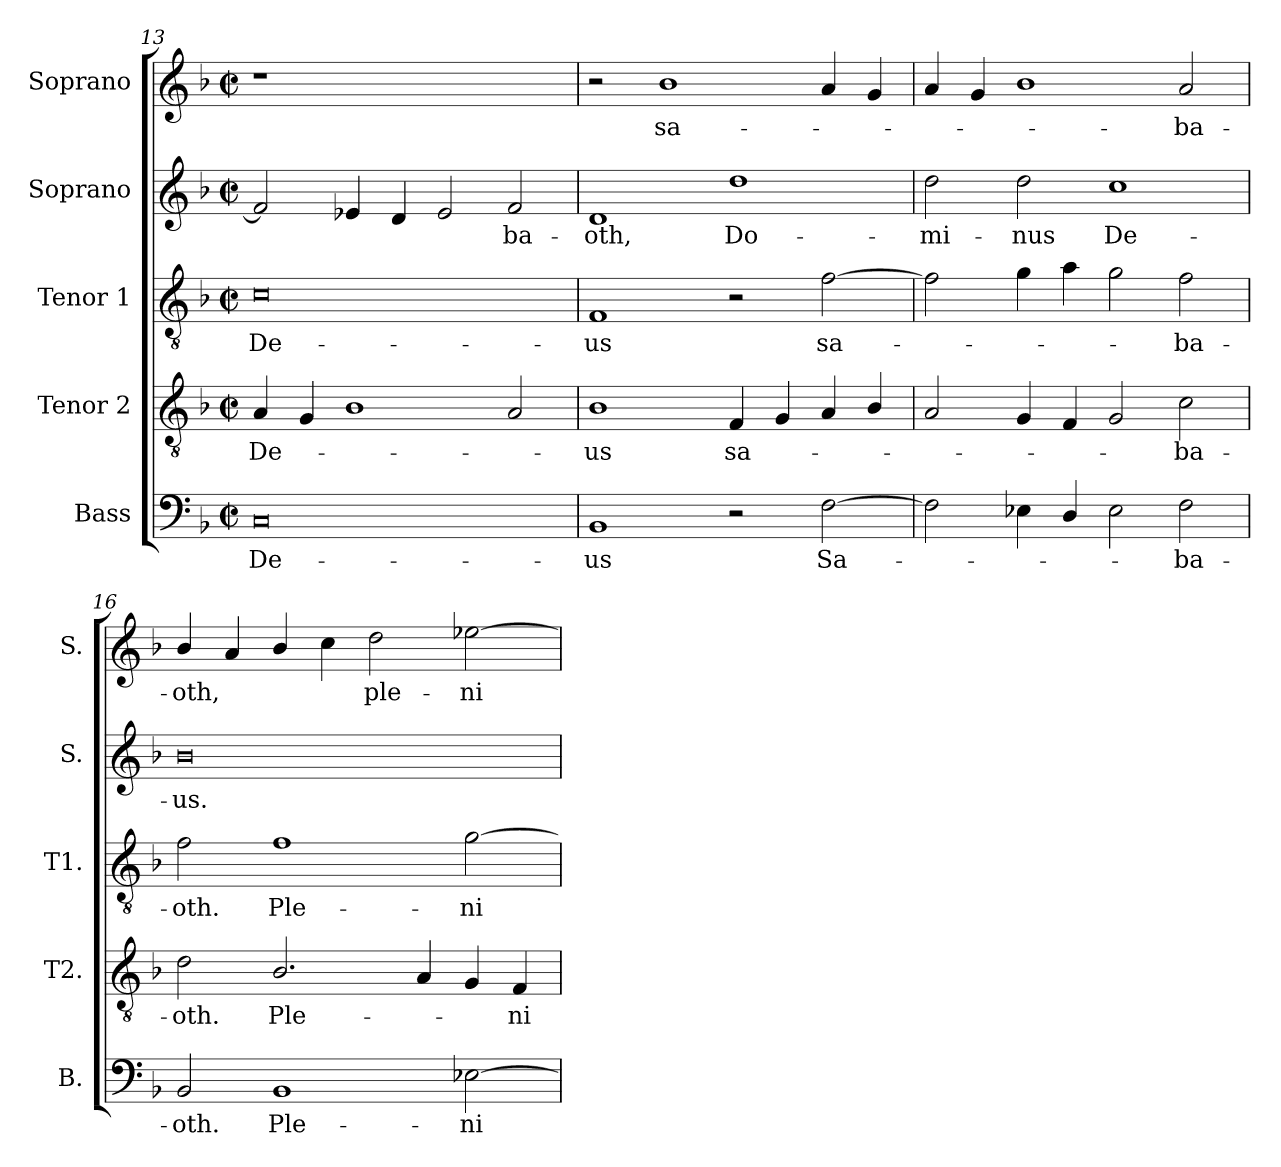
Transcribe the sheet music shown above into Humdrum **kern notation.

**kern	**text	**kern	**text	**kern	**text	**kern	**text	**kern	**text
*part5	*part5	*part4	*part4	*part3	*part3	*part2	*part2	*part1	*part1
*staff5	*staff5	*staff4	*staff4	*staff3	*staff3	*staff2	*staff2	*staff1	*staff1
*I"Bass	*	*I"Tenor 2	*	*I"Tenor 1	*	*I"Soprano	*	*I"Soprano	*
*I'B.	*	*I'T2.	*	*I'T1.	*	*I'S.	*	*I'S.	*
*clefF4	*	*clefGv2	*	*clefGv2	*	*clefG2	*	*clefG2	*
*	*	*ITrd7c12	*	*ITrd7c12	*	*	*	*	*
*k[b-]	*	*k[b-]	*	*k[b-]	*	*k[b-]	*	*k[b-]	*
*F:	*	*F:	*	*F:	*	*F:	*	*F:	*
*M2/2	*	*M2/2	*	*M2/2	*	*M2/2	*	*M2/2	*
*met(c|)	*	*met(c|)	*	*met(c|)	*	*met(c|)	*	*met(c|)	*
=13	=13	=13	=13	=13	=13	=13	=13	=13	=13
!	!LO:LY:b:color=#000000	!	!	!	!	!	!	!	!
!	!	!	!LO:LY:b:color=#000000	!	!	!	!	!	!
!	!	!	!	!	!LO:LY:b:color=#000000	!	!	!LO:N:vis=1	!
0Ci	De-	4AAi/	De-	0Ci	De-	2fi/]	.	1r	.
.	.	4GGi/	.	.	.	.	.	.	.
.	.	1BB-i	.	.	.	4e-i/	.	.	.
.	.	.	.	.	.	4di/	.	.	.
.	.	.	.	.	.	2e-i/	.	1ryy	.
!	!	!	!	!	!	!	!LO:LY:b:color=#000000	!	!
.	.	2AAi/	.	.	.	2fi/	-ba-	.	.
=14	=14	=14	=14	=14	=14	=14	=14	=14	=14
!	!LO:LY:b:color=#000000	!	!	!	!	!	!	!	!
!	!	!	!LO:LY:b:color=#000000	!	!	!	!	!	!
!	!	!	!	!	!LO:LY:b:color=#000000	!	!	!	!
!	!	!	!	!	!	!	!LO:LY:b:color=#000000	!	!
1BB-i	-us	1BB-i	-us	1FFi	-us	1di	-oth,	2r	.
!	!	!	!	!	!	!	!	!	!LO:LY:b:color=#000000
.	.	.	.	.	.	.	.	1b-i	sa-
!	!	!	!LO:LY:b:color=#000000	!	!	!	!	!	!
!	!	!	!	!	!	!	!LO:LY:b:color=#000000	!	!
2r	.	4FFi/	sa-	2r	.	1ddi	Do-	.	.
.	.	4GGi/	.	.	.	.	.	.	.
!	!LO:LY:b:color=#000000	!	!	!	!	!	!	!	!
!	!	!	!	!	!LO:LY:b:color=#000000	!	!	!	!
[>2Fi\	Sa-	4AAi/	.	[>2Fi\	sa-	.	.	4ai/	.
.	.	4BB-i/	.	.	.	.	.	4gi/	.
=15	=15	=15	=15	=15	=15	=15	=15	=15	=15
!	!	!	!	!	!	!	!LO:LY:b:color=#000000	!	!
2Fi\]	.	2AAi/	.	2Fi\]	.	2ddi\	-mi-	4ai/	.
.	.	.	.	.	.	.	.	4gi/	.
!	!	!	!	!	!	!	!LO:LY:b:color=#000000	!	!
4E-i\	.	4GGi/	.	4Gi\	.	2ddi\	-nus	1b-i	.
4Di/	.	4FFi/	.	4Ai\	.	.	.	.	.
!	!	!	!	!	!	!	!LO:LY:b:color=#000000	!	!
2E-i\	.	2GGi/	.	2Gi\	.	1cci	De-	.	.
!	!LO:LY:b:color=#000000	!	!	!	!	!	!	!	!
!	!	!	!LO:LY:b:color=#000000	!	!	!	!	!	!
!	!	!	!	!	!LO:LY:b:color=#000000	!	!	!	!
!	!	!	!	!	!	!	!	!	!LO:LY:b:color=#000000
2Fi\	-ba-	2Ci\	-ba-	2Fi\	-ba-	.	.	2ai/	-ba-
=16	=16	=16	=16	=16	=16	=16	=16	=16	=16
!	!LO:LY:b:color=#000000	!	!	!	!	!	!	!	!
!	!	!	!LO:LY:b:color=#000000	!	!	!	!	!	!
!	!	!	!	!	!LO:LY:b:color=#000000	!	!	!	!
!	!	!	!	!	!	!	!LO:LY:b:color=#000000	!	!
!	!	!	!	!	!	!	!	!	!LO:LY:b:color=#000000
2BB-i/	-oth.	2Di\	-oth.	2Fi\	-oth.	0b-i	-us.	4b-i/	-oth,
.	.	.	.	.	.	.	.	4ai/	.
!	!LO:LY:b:color=#000000	!	!	!	!	!	!	!	!
!	!	!	!LO:LY:b:color=#000000	!	!	!	!	!	!
!	!	!	!	!	!LO:LY:b:color=#000000	!	!	!	!
1BB-i	Ple-	2.BB-i/	Ple-	1Fi	Ple-	.	.	4b-i/	.
.	.	.	.	.	.	.	.	4cci\	.
!	!	!	!	!	!	!	!	!	!LO:LY:b:color=#000000
.	.	.	.	.	.	.	.	2ddi\	ple-
.	.	4AAi/	.	.	.	.	.	.	.
!	!LO:LY:b:color=#000000	!	!	!	!	!	!	!	!
!	!	!	!	!	!LO:LY:b:color=#000000	!	!	!	!
!	!	!	!	!	!	!	!	!	!LO:LY:b:color=#000000
[>2E-i\	-ni	4GGi/	.	[>2Gi\	-ni	.	.	[>2ee-Xi\	-ni
!	!	!	!LO:LY:b:color=#000000	!	!	!	!	!	!
.	.	4FFi/	-ni	.	.	.	.	.	.
=	=	=	=	=	=	=	=	=	=
*-	*-	*-	*-	*-	*-	*-	*-	*-	*-
